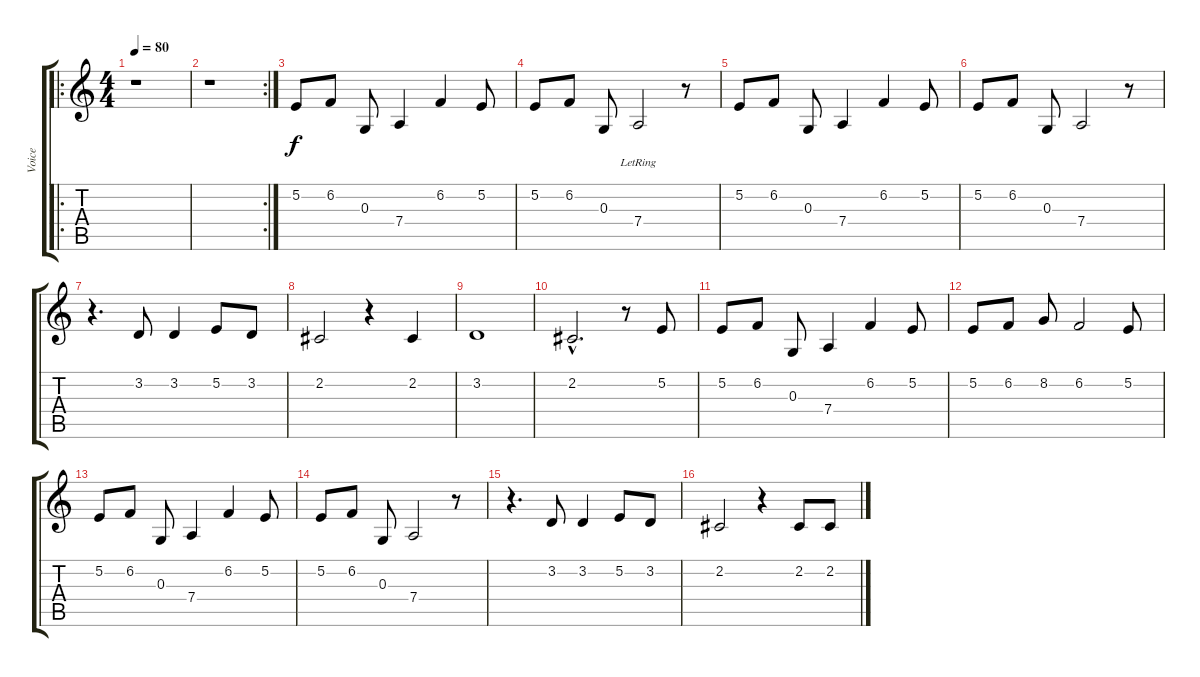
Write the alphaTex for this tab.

\track ("Voice" "Voice") {instrument synthvoice}
\staff {score tabs}
\tuning (E4 B3 G3 D3 A2 E2) {hide}
\ro
\ts (4 4)
\tempo 80
\clef g2
\ks c
r.1{dy f instrument synthvoice} |
\rc 2
r.1 |
5.2.8 6.2.8 0.3.8 7.4.4 6.2.4 5.2.8 |
5.2.8 6.2.8 0.3.8 7.4{lr}.2 r.8 |
5.2.8 6.2.8 0.3.8 7.4.4 6.2.4 5.2.8 |
5.2.8 6.2.8 0.3.8 7.4.2 r.8 |
r.4{d} 3.2.8 3.2.4 5.2.8 3.2.8 |
2.2.2 r.4 2.2.4 |
3.2.1 |
2.2{hac}.2{d} r.8 5.2.8 |
5.2.8 6.2.8 0.3.8 7.4.4 6.2.4 5.2.8 |
5.2.8 6.2.8 8.2.8 6.2.2 5.2.8 |
5.2.8 6.2.8 0.3.8 7.4.4 6.2.4 5.2.8 |
5.2.8 6.2.8 0.3.8 7.4.2 r.8 |
r.4{d} 3.2.8 3.2.4 5.2.8 3.2.8 |
2.2.2 r.4 2.2.8 2.2.8
